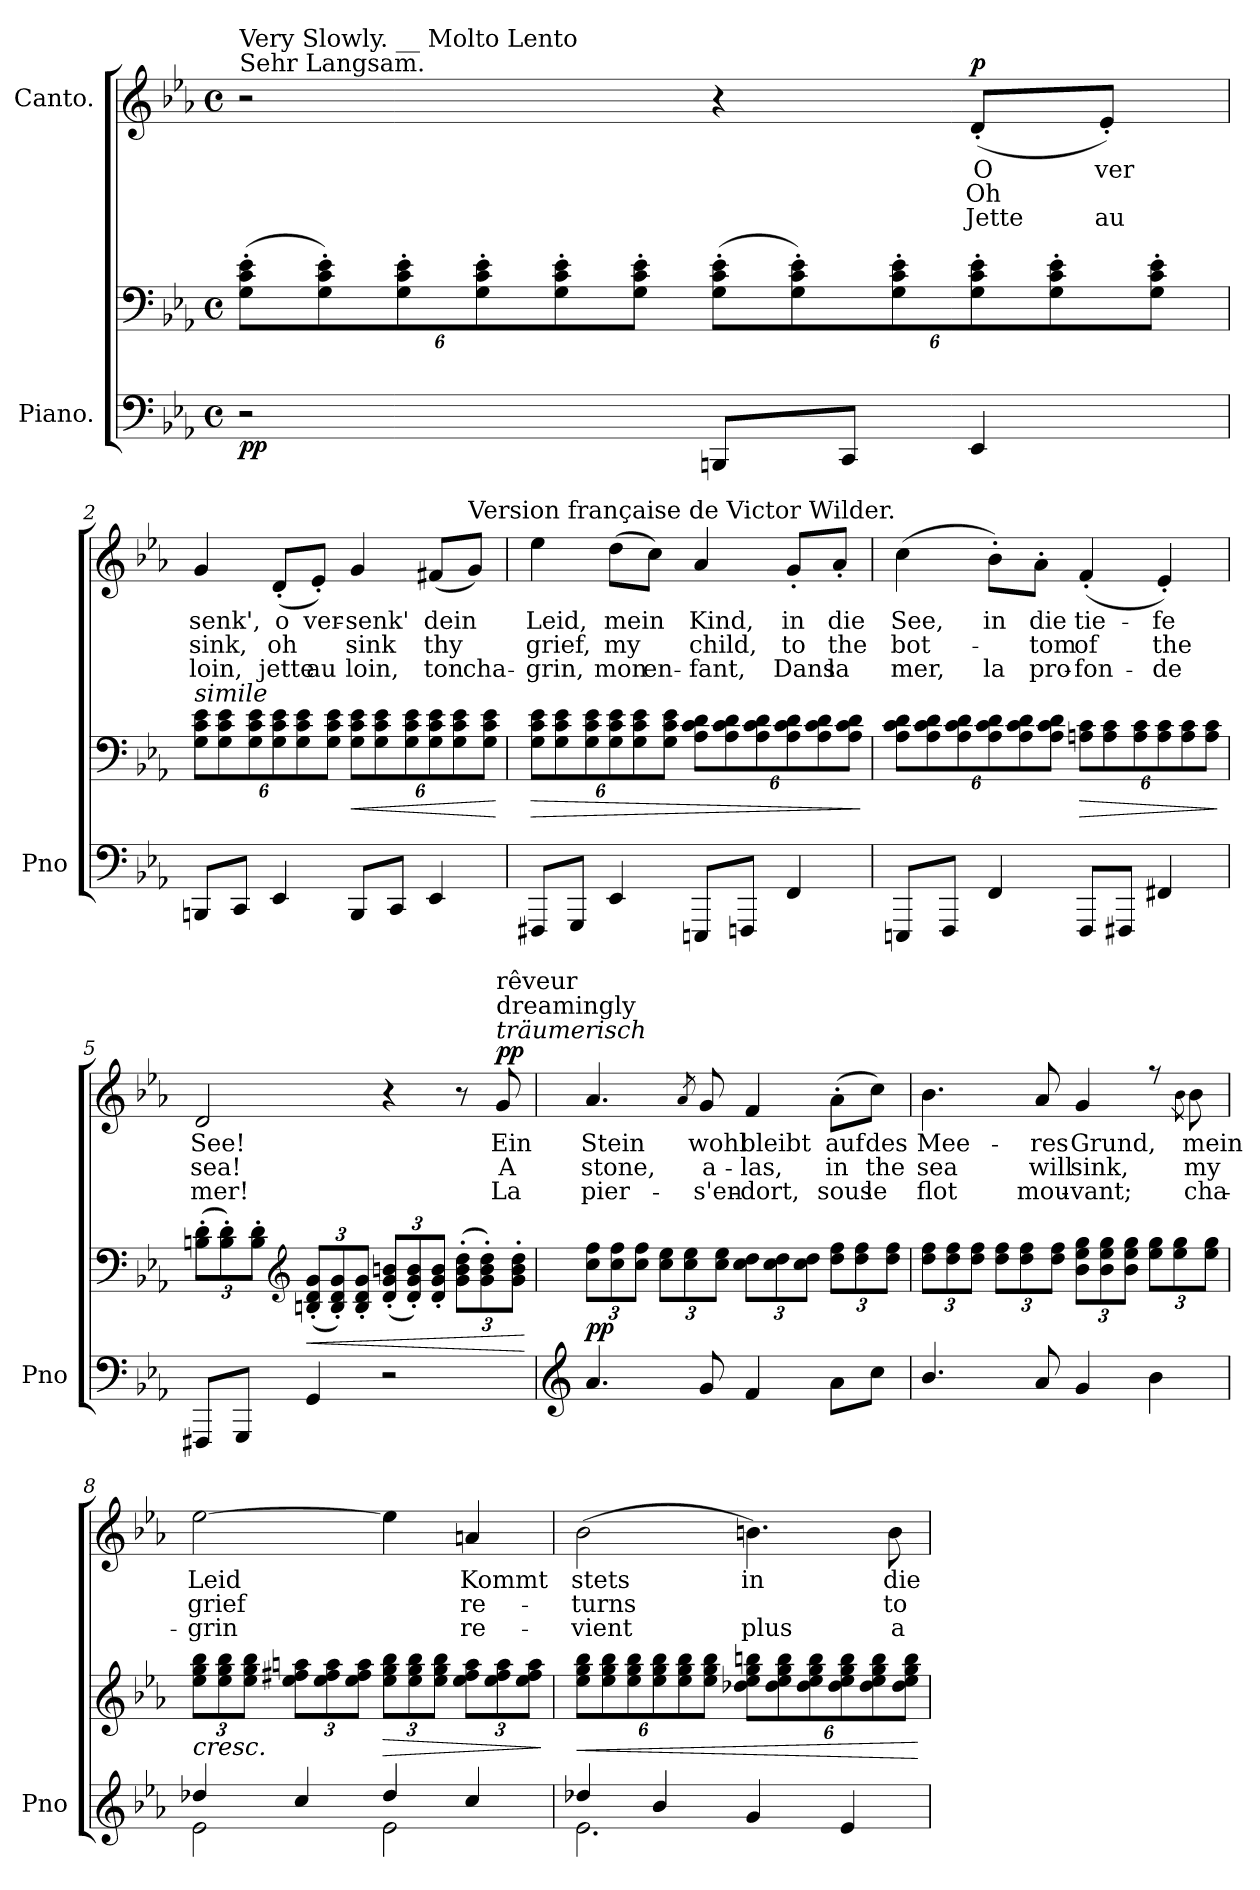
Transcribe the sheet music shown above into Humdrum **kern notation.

**kern	**kern	**dynam	**kern	**text	**text	**text	**dynam
*part2	*part2	*part2	*part1	*part1	*part1	*part1	*part1
*staff3	*staff2	*staff2/3	*staff1	*staff1	*staff1	*staff1	*staff1
*I"Piano.	*	*	*I"Canto.	*	*	*	*
*I'Pno	*	*	*	*	*	*	*
*clefF4	*clefF4	*	*clefG2	*	*	*	*
*k[b-e-a-]	*k[b-e-a-]	*	*k[b-e-a-]	*	*	*	*
*M4/4	*M4/4	*	*M4/4	*	*	*	*
*met(c)	*met(c)	*	*met(c)	*	*	*	*
*	*Xbrackettup	*	*	*	*	*	*
=1	=1	=1	=1	=1	=1	=1	=1
!	!	!	!LO:TX:a:t=Sehr Langsam.	!	!	!	!
!	!	!	!LO:TX:a:t=Very Slowly. __ Molto Lento	!	!	!	!
!	!	!LO:DY:b=2	!	!	!	!	!
2r	(>12G\' 12c\' 12e-\'L	pp	2r	.	.	.	.
.	12G\' 12c\' 12e-\')	.	.	.	.	.	.
.	12G\' 12c\' 12e-\'	.	.	.	.	.	.
.	12G\' 12c\' 12e-\'	.	.	.	.	.	.
.	12G\' 12c\' 12e-\'	.	.	.	.	.	.
.	12G\' 12c\' 12e-\'J	.	.	.	.	.	.
8BBBn/L	(>12G\' 12c\' 12e-\'L	.	4r	.	.	.	.
.	12G\' 12c\' 12e-\')	.	.	.	.	.	.
8CC/J	.	.	.	.	.	.	.
.	12G\' 12c\' 12e-\'	.	.	.	.	.	.
!	!	!	!	!LO:LY:b	!LO:LY:b	!LO:LY:b	!LO:DY:b
4EE-/	12G\' 12c\' 12e-\'	.	(<8d'/L	O	Oh	Jette	p
.	12G\' 12c\' 12e-\'	.	.	.	.	.	.
!	!	!	!	!LO:LY:b	!	!LO:LY:b	!
.	.	.	8e-'/J)	ver	.	au	.
.	12G\' 12c\' 12e-\'J	.	.	.	.	.	.
=2	=2	=2	=2	=2	=2	=2	=2
!	!LO:TX:a:i:t=simile	!	!	!	!	!	!
!	!	!	!	!LO:LY:b	!LO:LY:b	!LO:LY:b	!
8BBBn/L	12G\ 12c\ 12e-\L	.	4g/	senk',	sink,	loin,	.
.	12G\ 12c\ 12e-\	.	.	.	.	.	.
8CC/J	.	.	.	.	.	.	.
.	12G\ 12c\ 12e-\	.	.	.	.	.	.
!	!	!	!	!LO:LY:b	!LO:LY:b	!LO:LY:b	!
4EE-/	12G\ 12c\ 12e-\	.	(<8d'/L	o	oh	jette	.
.	12G\ 12c\ 12e-\	.	.	.	.	.	.
!	!	!	!	!LO:LY:b	!	!LO:LY:b	!
.	.	.	8e-'/J)	ver-	.	au	.
.	12G\ 12c\ 12e-\J	.	.	.	.	.	.
!	!	!LO:HP:b	!	!LO:LY:b	!LO:LY:b	!LO:LY:b	!
8BBB/L	12G\ 12c\ 12e-\L	<	4g/	-senk'	sink	loin,	.
.	12G\ 12c\ 12e-\	.	.	.	.	.	.
8CC/J	.	.	.	.	.	.	.
.	12G\ 12c\ 12e-\	.	.	.	.	.	.
!	!	!	!	!LO:LY:b	!LO:LY:b	!LO:LY:b	!
4EE-/	12G\ 12c\ 12e-\	.	(<8f#X/L	dein	-thy	ton	.
.	12G\ 12c\ 12e-\	.	.	.	.	.	.
!	!	!	!LO:TX:a:t=Version française de Victor Wilder.	!	!	!	!
!	!	!	!	!	!	!LO:LY:b	!
.	.	.	8g/J)	.	.	cha-	.
.	12G\ 12c\ 12e-\J	.	.	.	.	.	.
.	.	[	.	.	.	.	.
!!LO:LB:g=z
=3	=3	=3	=3	=3	=3	=3	=3
!	!	!LO:HP:b	!	!LO:LY:b	!LO:LY:b	!LO:LY:b	!
8FFF#X/L	12G\ 12c\ 12e-\L	>	4ee-\	Leid,	grief,	-grin,	.
.	12G\ 12c\ 12e-\	.	.	.	.	.	.
8GGG/J	.	.	.	.	.	.	.
.	12G\ 12c\ 12e-\	.	.	.	.	.	.
!	!	!	!	!LO:LY:b	!LO:LY:b	!LO:LY:b	!
4EE-/	12G\ 12c\ 12e-\	.	(>8dd\L	mein	my	mon	.
.	12G\ 12c\ 12e-\	.	.	.	.	.	.
!	!	!	!	!	!	!LO:LY:b	!
.	.	.	8cc\J)	.	.	en-	.
.	12G\ 12c\ 12e-\J	.	.	.	.	.	.
!	!	!	!	!LO:LY:b	!LO:LY:b	!LO:LY:b	!
8EEEn/L	12A-\ 12c\ 12d\L	.	4a-/	Kind,	child,	-fant,	.
.	12A-\ 12c\ 12d\	.	.	.	.	.	.
8FFFn/J	.	.	.	.	.	.	.
.	12A-\ 12c\ 12d\	.	.	.	.	.	.
!	!	!	!	!LO:LY:b	!LO:LY:b	!LO:LY:b	!
4FF/	12A-\ 12c\ 12d\	.	8g'/L	in	to	Dans	.
.	12A-\ 12c\ 12d\	.	.	.	.	.	.
!	!	!	!	!LO:LY:b	!LO:LY:b	!LO:LY:b	!
.	.	.	8a-'/J	die	the	la	.
.	12A-\ 12c\ 12d\J	.	.	.	.	.	.
.	.	]	.	.	.	.	.
=4	=4	=4	=4	=4	=4	=4	=4
!	!	!	!	!LO:LY:b	!LO:LY:b	!LO:LY:b	!
8EEEn/L	12A-\ 12c\ 12d\L	.	(>4cc\	See,	bot-	mer,	.
.	12A-\ 12c\ 12d\	.	.	.	.	.	.
8FFF/J	.	.	.	.	.	.	.
.	12A-\ 12c\ 12d\	.	.	.	.	.	.
!	!	!	!	!LO:LY:b	!	!LO:LY:b	!
4FF/	12A-\ 12c\ 12d\	.	8b-'\L)	in	.	la	.
.	12A-\ 12c\ 12d\	.	.	.	.	.	.
!	!	!	!	!LO:LY:b	!LO:LY:b	!LO:LY:b	!
.	.	.	8a-'\J	die	-tom	pro-	.
.	12A-\ 12c\ 12d\J	.	.	.	.	.	.
!	!	!LO:HP:b	!	!LO:LY:b	!LO:LY:b	!LO:LY:b	!
8FFF/L	12An\ 12c\L	>	(<4f'/	tie-	of	-fon-	.
.	12A\ 12c\	.	.	.	.	.	.
8FFF#X/J	.	.	.	.	.	.	.
.	12A\ 12c\	.	.	.	.	.	.
!	!	!	!	!LO:LY:b	!LO:LY:b	!LO:LY:b	!
4FF#X/	12A\ 12c\	.	4e-'/)	-fe	the	-de	.
.	12A\ 12c\	.	.	.	.	.	.
.	12A\ 12c\J	.	.	.	.	.	.
.	.	]	.	.	.	.	.
!!LO:PB:g=z
=5	=5	=5	=5	=5	=5	=5	=5
!	!	!	!	!LO:LY:b	!LO:LY:b	!LO:LY:b	!
8FFF#X/L	(>12Bn\' 12d\'L	.	2d/	See!	sea!	mer!	.
.	12B\' 12d\')	.	.	.	.	.	.
8GGG/J	.	.	.	.	.	.	.
.	12B\' 12d\'J	.	.	.	.	.	.
*	*clefG2	*	*	*	*	*	*
!	!	!LO:HP:b	!	!	!	!	!
4GG/	(<12Bn/' 12d/' 12g/'L	<	.	.	.	.	.
.	12B/' 12d/' 12g/')	.	.	.	.	.	.
.	12B/' 12d/' 12g/'J	.	.	.	.	.	.
2r	(<12d/' 12g/' 12bn/'L	.	4r	.	.	.	.
.	12d/' 12g/' 12b/')	.	.	.	.	.	.
.	12d/' 12g/' 12b/'J	.	.	.	.	.	.
.	(>12g\' 12b\' 12dd\'L	.	8r	.	.	.	.
.	12g\' 12b\' 12dd\')	.	.	.	.	.	.
!	!	!	!LO:TX:a:i:t=träumerisch	!	!	!	!
!	!	!	!LO:TX:a:t=dreamingly	!	!	!	!
!	!	!	!LO:TX:a:t=rêveur	!	!	!	!
!	!	!	!	!LO:LY:b	!LO:LY:b	!LO:LY:b	!LO:DY:b
.	.	.	8g/	Ein	A	La	pp
.	12g\' 12b\' 12dd\'J	.	.	.	.	.	.
.	.	[	.	.	.	.	.
=6	=6	=6	=6	=6	=6	=6	=6
*clefG2	*	*	*	*	*	*	*
!	!	!LO:DY:b	!	!LO:LY:b	!LO:LY:b	!LO:LY:b	!
4.a-/	12cc\ 12ff\L	pp	4.a-/	Stein	stone,	pier-	.
.	12cc\ 12ff\	.	.	.	.	.	.
.	12cc\ 12ff\J	.	.	.	.	.	.
.	12cc\ 12ee-\L	.	.	.	.	.	.
.	12cc\ 12ee-\	.	.	.	.	.	.
.	.	.	8qa-/	.	.	.	.
!	!	!	!	!LO:LY:b	!LO:LY:b	!LO:LY:b	!
8g/	.	.	8g/	wohl	a-	s'en-	.
.	12cc\ 12ee-\J	.	.	.	.	.	.
!	!	!	!	!LO:LY:b	!LO:LY:b	!LO:LY:b	!
4f/	12cc\ 12dd\L	.	4f/	bleibt	-las,	-dort,	.
.	12cc\ 12dd\	.	.	.	.	.	.
.	12cc\ 12dd\J	.	.	.	.	.	.
!	!	!	!	!LO:LY:b	!LO:LY:b	!LO:LY:b	!
8a-\L	12dd\ 12ff\L	.	(>8a-'\L	auf	in	sous	.
.	12dd\ 12ff\	.	.	.	.	.	.
!	!	!	!	!LO:LY:b	!LO:LY:b	!LO:LY:b	!
8cc\J	.	.	8cc\J)	des	the	le	.
.	12dd\ 12ff\J	.	.	.	.	.	.
!!LO:LB:g=z
=7	=7	=7	=7	=7	=7	=7	=7
!	!	!	!	!LO:LY:b	!LO:LY:b	!LO:LY:b	!
4.b-/	12dd\ 12ff\L	.	4.b-\	Mee-	sea	flot	.
.	12dd\ 12ff\	.	.	.	.	.	.
.	12dd\ 12ff\J	.	.	.	.	.	.
.	12dd\ 12ff\L	.	.	.	.	.	.
.	12dd\ 12ff\	.	.	.	.	.	.
!	!	!	!	!LO:LY:b	!LO:LY:b	!LO:LY:b	!
8a-/	.	.	8a-/	-res	will	mou-	.
.	12dd\ 12ff\J	.	.	.	.	.	.
!	!	!	!	!LO:LY:b	!LO:LY:b	!LO:LY:b	!
4g/	12b-\ 12ee-\ 12gg\L	.	4g/	Grund,	sink,	-vant;	.
.	12b-\ 12ee-\ 12gg\	.	.	.	.	.	.
.	12b-\ 12ee-\ 12gg\J	.	.	.	.	.	.
4b-\	12ee-\ 12gg\L	.	8rff	.	.	.	.
.	12ee-\ 12gg\	.	.	.	.	.	.
.	.	.	8qb-\	.	.	.	.
!	!	!	!	!LO:LY:b	!LO:LY:b	!LO:LY:b	!
.	.	.	8b-\	mein	my	cha-	.
.	12ee-\ 12gg\J	.	.	.	.	.	.
=8	=8	=8	=8	=8	=8	=8	=8
*^	*	*	*	*	*	*	*
!	!	!	!LO:HP:b	!	!LO:LY:b	!LO:LY:b	!LO:LY:b	!
4dd-X/	2e-\	12ee-\ 12gg\ 12bb-\L	<	[2ee-\	Leid	grief	-grin	.
.	.	12ee-\ 12gg\ 12bb-\	.	.	.	.	.	.
.	.	12ee-\ 12gg\ 12bb-\J	.	.	.	.	.	.
4cc/	.	12ee-\ 12ff#X\ 12aan\L	.	.	.	.	.	.
.	.	12ee-\ 12ff#\ 12aa\	.	.	.	.	.	.
.	.	12ee-\ 12ff#\ 12aa\J	.	.	.	.	.	.
!	!	!	!LO:HP:b	!	!	!	!	!
4dd-/	2e-\	12ee-\ 12gg\ 12bb-\L	>	4ee-\]	.	.	.	.
.	.	12ee-\ 12gg\ 12bb-\	.	.	.	.	.	.
.	.	12ee-\ 12gg\ 12bb-\J	.	.	.	.	.	.
!	!	!	!	!	!LO:LY:b	!LO:LY:b	!LO:LY:b	!
4cc/	.	12ee-\ 12ff#\ 12aa\L	.	4an/	Kommt	re-	re-	.
.	.	12ee-\ 12ff#\ 12aa\	.	.	.	.	.	.
.	.	12ee-\ 12ff#\ 12aa\J	.	.	.	.	.	.
*v	*v	*	*	*	*	*	*	*
.	.	[ ]	.	.	.	.	.
!!LO:LB:g=z
=9	=9	=9	=9	=9	=9	=9	=9
*^	*	*	*	*	*	*	*
!	!	!	!LO:HP:b	!	!LO:LY:b	!LO:LY:b	!LO:LY:b	!
4dd-X/	2.e-\	12ee-\ 12gg\ 12bb-\L	<	(>2b-\	stets	-turns	-vient	.
.	.	12ee-\ 12gg\ 12bb-\	.	.	.	.	.	.
.	.	12ee-\ 12gg\ 12bb-\	.	.	.	.	.	.
4b-/	.	12ee-\ 12gg\ 12bb-\	.	.	.	.	.	.
.	.	12ee-\ 12gg\ 12bb-\	.	.	.	.	.	.
.	.	12ee-\ 12gg\ 12bb-\J	.	.	.	.	.	.
!	!	!	!	!	!LO:LY:b	!	!LO:LY:b	!
4g/	.	12dd-X\ 12ee-\ 12gg\ 12bbn\L	.	4.bn\)	in	.	plus	.
.	.	12dd-\ 12ee-\ 12gg\ 12bb\	.	.	.	.	.	.
.	.	12dd-\ 12ee-\ 12gg\ 12bb\	.	.	.	.	.	.
4e-/	4ryy	12dd-\ 12ee-\ 12gg\ 12bb\	.	.	.	.	.	.
.	.	12dd-\ 12ee-\ 12gg\ 12bb\	.	.	.	.	.	.
!	!	!	!	!	!LO:LY:b	!LO:LY:b	!LO:LY:b	!
.	.	.	.	8b\	die	to	a-	.
.	.	12dd-\ 12ee-\ 12gg\ 12bb\J	.	.	.	.	.	.
*v	*v	*	*	*	*	*	*	*
.	.	[	.	.	.	.	.
=	=	=	=	=	=	=	=
*-	*-	*-	*-	*-	*-	*-	*-
